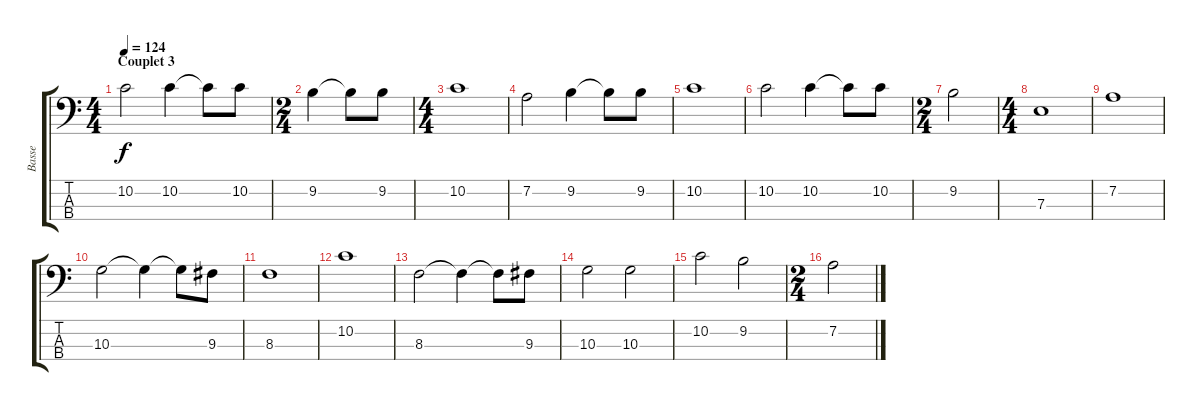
\track ("Basse" "Basse") {instrument electricbassfinger}
\staff {score tabs}
\tuning (G2 D2 A1 E1) {hide}
\ts (4 4)
\section ("" "Couplet 3")
\tempo 124
\clef f4
\ks c
10.2.2{dy f} 10.2.4 10.2{t}.8 10.2.8 |
\ts (2 4)
9.2.4 9.2{t}.8 9.2.8 |
\ts (4 4)
10.2.1 |
7.2.2 9.2.4 9.2{t}.8 9.2.8 |
10.2.1 |
10.2.2 10.2.4 10.2{t}.8 10.2.8 |
\ts (2 4)
9.2.2 |
\ts (4 4)
7.3.1 |
7.2.1 |
10.3.2 10.3{t}.4 10.3{t}.8 9.3.8 |
8.3.1 |
10.2.1 |
8.3.2 8.3{t}.4 8.3{t}.8 9.3.8 |
10.3.2 10.3.2 |
10.2.2 9.2.2 |
\ts (2 4)
7.2.2
